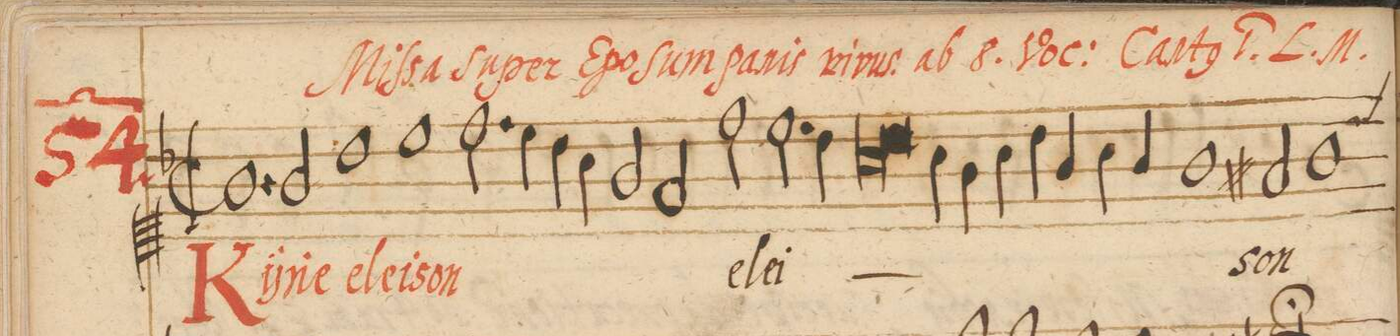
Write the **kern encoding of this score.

**kern	**text
*I"DISCANTVS	*
*clefC1	*
*k[b-]	*
*met(C|)	*
*M2/1	*
*	*color:red
1.g	Kÿ-
2g/	-ri-
=2-	=2-
1b-	-e
1cc	e-
=3-	=3-
2.dd\	-lei-
4cc\	-son
4b-\	.
4a\	.
2g/	.
=4-	=4-
2f/	.
*	*color:auto
2dd\	e-
2.cc\	-lei-
4b-\	.
=5-	=5-
*col	*
*lig	*
1a	.
2.b-\	.
*Xcol	*
*Xlig	*
4a\	.
=6-	=6-
4g\	.
4a\	.
4b-\	.
4g/	.
4a\	.
4g/	.
1g\	.
=7-	=7-
2f#X/	-son
1g	.
*custos:b-	*
=8-	=8-
*-	*-
